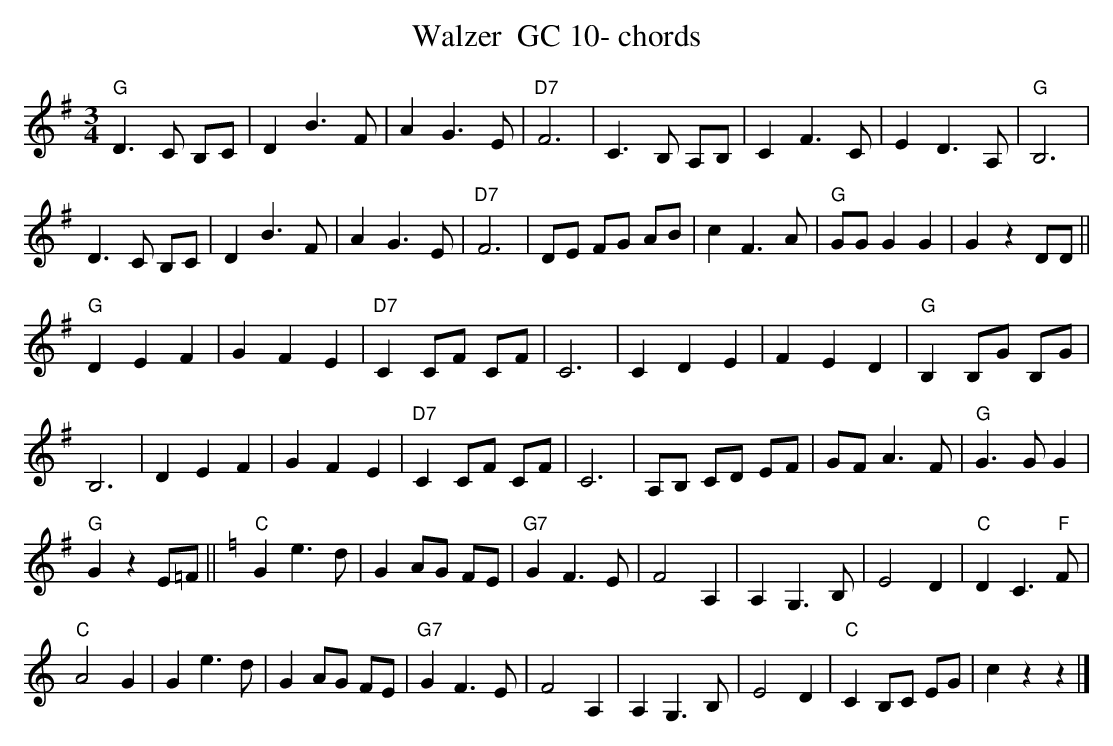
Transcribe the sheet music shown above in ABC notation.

X:1
T:Walzer  GC 10- chords
M:3/4
L:1/8
K:Gmaj%%MIDI gchordon
"G"D3C B,C | D2B3F | A2G3E | "D7"F6 | C3B, A,B, | C2F3C | E2D3A, | "G"B,6 |
D3C B,C | D2B3F | A2G3E | "D7"F6 | DE FG AB | c2F3A | "G"GGG2G2 | G2z2DD ||
"G"D2E2F2 | G2F2E2 | "D7"C2CF CF | C6 | C2D2E2 | F2E2D2 | "G"B,2B,G B,G |
B,6 | D2E2F2 | G2F2E2 | "D7"C2CF CF | C6 | A,B, CD EF | GFA3F | "G"G3GG2 |
"G"G2z2E=F || [K:Cmaj] "C"G2e3d | G2AG FE | "G7"G2F3E | F4A,2 | A,2G,3B, | E4D2 | "C"D2C3"F"F |
"C"A4G2 | G2e3d | G2AG FE | "G7"G2F3E | F4A,2 | A,2G,3B, | E4D2 | "C"C2B,C EG | c2z2z2 |]
